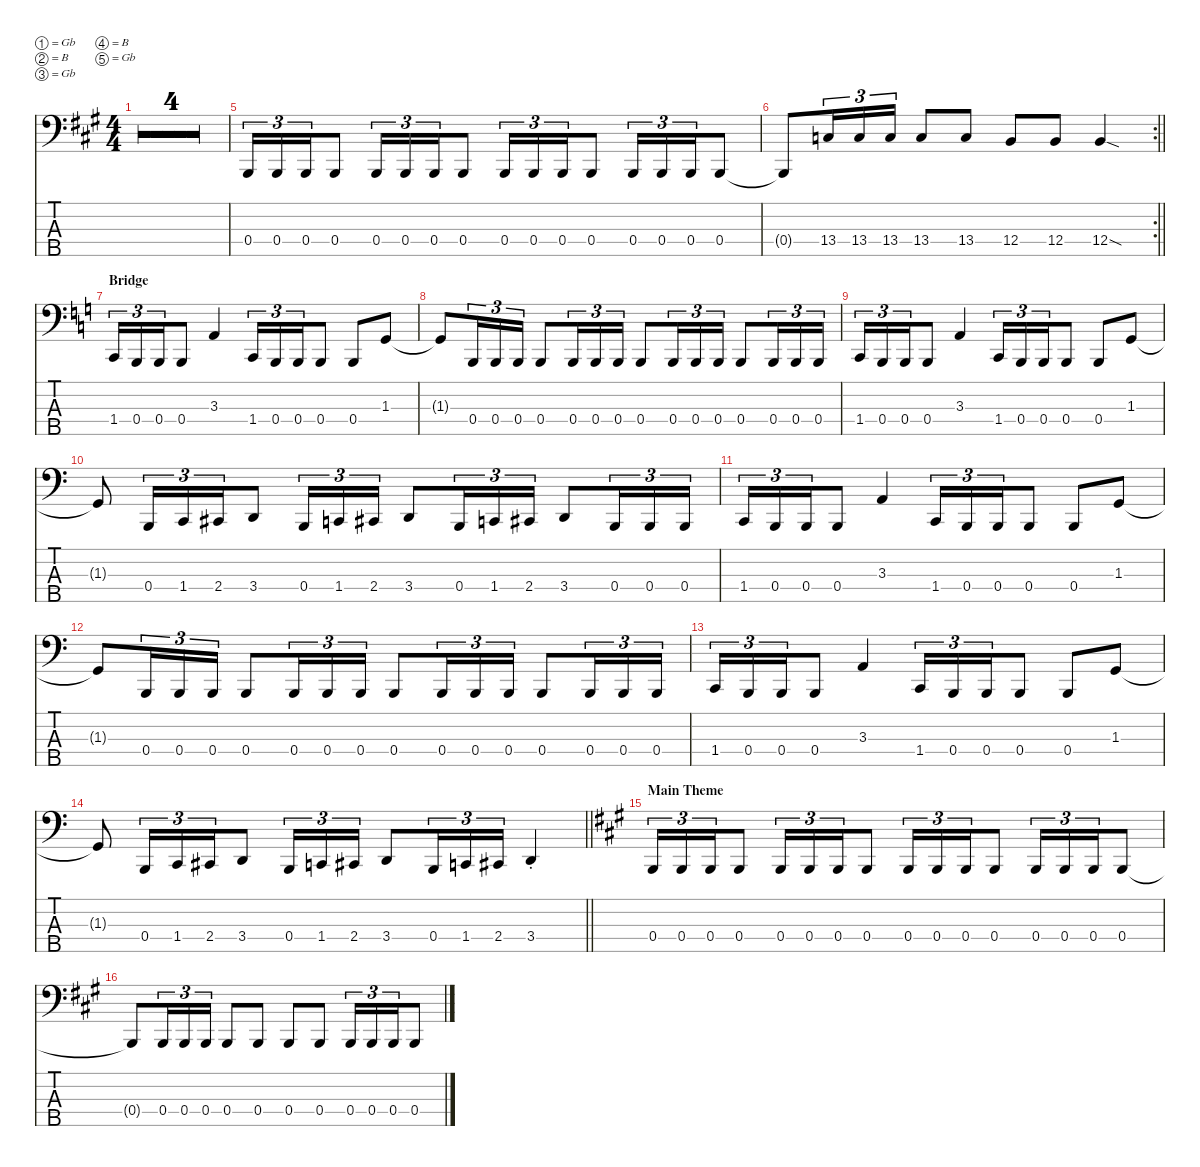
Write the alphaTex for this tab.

\defaultSystemsLayout 4
\hideDynamics
\bracketExtendMode nobrackets
\singleTrackTrackNamePolicy hidden
\multiTrackTrackNamePolicy hidden
\firstSystemTrackNameMode fullname
\firstSystemTrackNameOrientation horizontal
\otherSystemsTrackNameOrientation horizontal
\track ("Bass" "Bass") {multiBarRest instrument electricbassfinger}
\staff {score tabs}
\tuning (Gb2 B1 Gb1 B0 Gb0)
\ts (4 4)
\tempo 110
\clef f4
\simile firstofdouble
\ks f#minor
|
\simile secondofdouble
|
\simile firstofdouble
|
\simile secondofdouble
|
0.4{acc forcenatural}.16{tu (3 2)} 0.4{acc forcenatural}.16{tu (3 2)} 0.4{acc forcenatural}.16{tu (3 2) beam merge} 0.4{acc forcenatural}.8 0.4{acc forcenatural}.16{tu (3 2)} 0.4{acc forcenatural}.16{tu (3 2)} 0.4{acc forcenatural}.16{tu (3 2) beam merge} 0.4{acc forcenatural}.8 0.4{acc forcenatural}.16{tu (3 2)} 0.4{acc forcenatural}.16{tu (3 2)} 0.4{acc forcenatural}.16{tu (3 2) beam merge} 0.4{acc forcenatural}.8 0.4{acc forcenatural}.16{tu (3 2)} 0.4{acc forcenatural}.16{tu (3 2)} 0.4{acc forcenatural}.16{tu (3 2) beam merge} 0.4{acc forcenatural}.8 |
\rc 2
\barLineRight lightlight
0.4{t acc forcenatural}.8{beam merge} 13.4{acc forcenatural}.16{tu (3 2)} 13.4{acc forcenatural}.16{tu (3 2)} 13.4{acc forcenatural}.16{tu (3 2)} 13.4{acc forcenatural}.8 13.4{acc forcenatural}.8 12.4{acc forcenatural}.8 12.4{acc forcenatural}.8 12.4{sod acc forcenatural}.4 |
\section ("" "Bridge")
\ks aminor
1.4.16{tu (3 2)} 0.4.16{tu (3 2)} 0.4.16{tu (3 2) beam merge} 0.4.8 3.3.4 1.4.16{tu (3 2)} 0.4.16{tu (3 2)} 0.4.16{tu (3 2) beam merge} 0.4.8 0.4.8 1.3.8 |
1.3{t}.8{beam merge} 0.4.16{tu (3 2)} 0.4.16{tu (3 2)} 0.4.16{tu (3 2)} 0.4.8{beam merge} 0.4.16{tu (3 2)} 0.4.16{tu (3 2)} 0.4.16{tu (3 2)} 0.4.8{beam merge} 0.4.16{tu (3 2)} 0.4.16{tu (3 2)} 0.4.16{tu (3 2)} 0.4.8{beam merge} 0.4.16{tu (3 2)} 0.4.16{tu (3 2)} 0.4.16{tu (3 2)} |
1.4.16{tu (3 2)} 0.4.16{tu (3 2)} 0.4.16{tu (3 2) beam merge} 0.4.8 3.3.4 1.4.16{tu (3 2)} 0.4.16{tu (3 2)} 0.4.16{tu (3 2) beam merge} 0.4.8 0.4.8 1.3.8 |
1.3{t}.8 0.4.16{tu (3 2)} 1.4.16{tu (3 2)} 2.4{acc #}.16{tu (3 2) beam merge} 3.4.8 0.4.16{tu (3 2)} 1.4.16{tu (3 2)} 2.4{acc #}.16{tu (3 2)} 3.4.8{beam merge} 0.4.16{tu (3 2)} 1.4.16{tu (3 2)} 2.4{acc #}.16{tu (3 2)} 3.4.8{beam merge} 0.4.16{tu (3 2)} 0.4.16{tu (3 2)} 0.4.16{tu (3 2)} |
1.4.16{tu (3 2)} 0.4.16{tu (3 2)} 0.4.16{tu (3 2) beam merge} 0.4.8 3.3.4 1.4.16{tu (3 2)} 0.4.16{tu (3 2)} 0.4.16{tu (3 2) beam merge} 0.4.8 0.4.8 1.3.8 |
1.3{t}.8{beam merge} 0.4.16{tu (3 2)} 0.4.16{tu (3 2)} 0.4.16{tu (3 2)} 0.4.8{beam merge} 0.4.16{tu (3 2)} 0.4.16{tu (3 2)} 0.4.16{tu (3 2)} 0.4.8{beam merge} 0.4.16{tu (3 2)} 0.4.16{tu (3 2)} 0.4.16{tu (3 2)} 0.4.8{beam merge} 0.4.16{tu (3 2)} 0.4.16{tu (3 2)} 0.4.16{tu (3 2)} |
1.4.16{tu (3 2)} 0.4.16{tu (3 2)} 0.4.16{tu (3 2) beam merge} 0.4.8 3.3.4 1.4.16{tu (3 2)} 0.4.16{tu (3 2)} 0.4.16{tu (3 2) beam merge} 0.4.8 0.4.8 1.3.8 |
\barLineRight lightlight
1.3{t}.8 0.4.16{tu (3 2)} 1.4.16{tu (3 2)} 2.4{acc #}.16{tu (3 2) beam merge} 3.4.8 0.4.16{tu (3 2)} 1.4.16{tu (3 2)} 2.4{acc #}.16{tu (3 2)} 3.4.8{beam merge} 0.4.16{tu (3 2)} 1.4.16{tu (3 2)} 2.4{acc #}.16{tu (3 2)} 3.4{st}.4 |
\section ("" "Main Theme")
\ks a
0.4{acc forcenatural}.16{tu (3 2)} 0.4{acc forcenatural}.16{tu (3 2)} 0.4{acc forcenatural}.16{tu (3 2) beam merge} 0.4{acc forcenatural}.8 0.4{acc forcenatural}.16{tu (3 2)} 0.4{acc forcenatural}.16{tu (3 2)} 0.4{acc forcenatural}.16{tu (3 2) beam merge} 0.4{acc forcenatural}.8 0.4{acc forcenatural}.16{tu (3 2)} 0.4{acc forcenatural}.16{tu (3 2)} 0.4{acc forcenatural}.16{tu (3 2) beam merge} 0.4{acc forcenatural}.8 0.4{acc forcenatural}.16{tu (3 2)} 0.4{acc forcenatural}.16{tu (3 2)} 0.4{acc forcenatural}.16{tu (3 2) beam merge} 0.4{acc forcenatural}.8 |
0.4{t acc forcenatural}.8{beam merge} 0.4{acc forcenatural}.16{tu (3 2)} 0.4{acc forcenatural}.16{tu (3 2)} 0.4{acc forcenatural}.16{tu (3 2)} 0.4{acc forcenatural}.8 0.4{acc forcenatural}.8 0.4{acc forcenatural}.8 0.4{acc forcenatural}.8 0.4{acc forcenatural}.16{tu (3 2)} 0.4{acc forcenatural}.16{tu (3 2)} 0.4{acc forcenatural}.16{tu (3 2) beam merge} 0.4{acc forcenatural}.8
